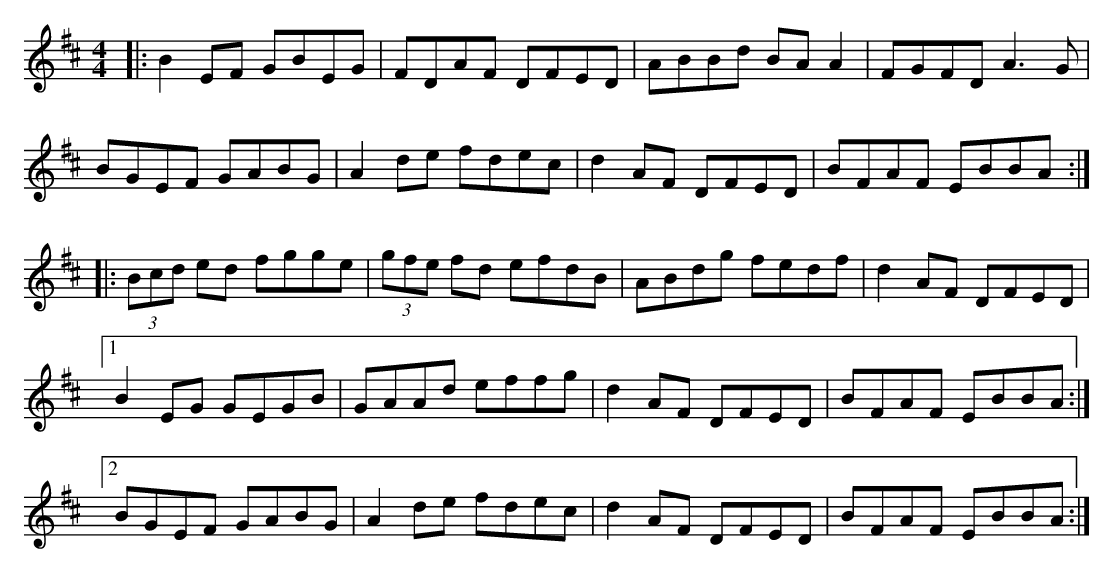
X:1
M:4/4
K:D
|:B2 EF GBEG|FDAF DFED|ABBd BA A2|FGFD A3G|
BGEF GABG|A2 de fdec|d2 AF DFED|BFAF EBBA:|
|:(3Bcd ed fgge|(3gfe fd efdB|ABdg fedf|d2 AF DFED|
[1B2 EG GEGB|GAAd effg|d2 AF DFED|BFAF EBBA:|
[2BGEF GABG|A2 de fdec|d2 AF DFED|BFAF EBBA:|
